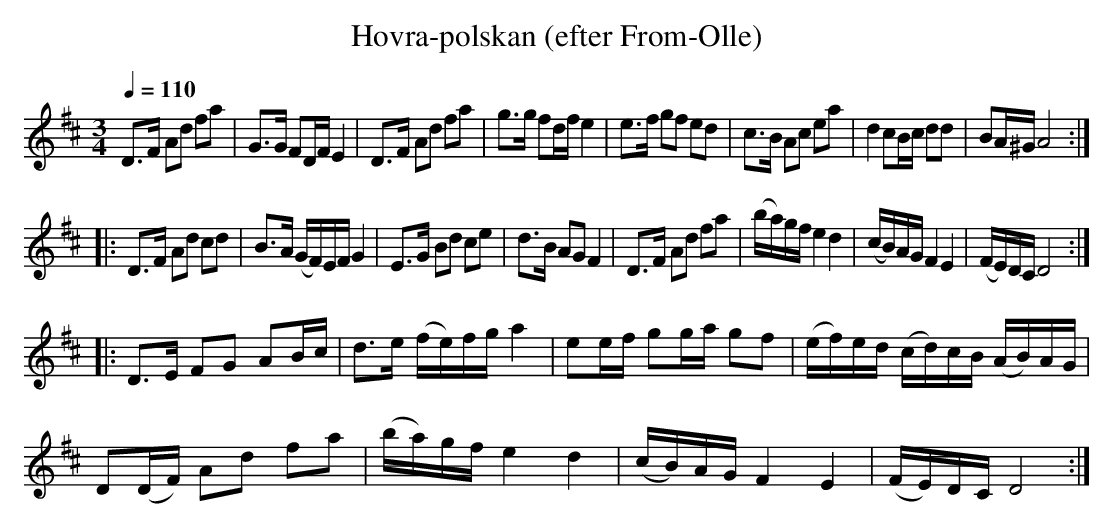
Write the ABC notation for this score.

X:1
T:Hovra-polskan (efter From-Olle)
Q:1/4=110
M:3/4
L:1/8
K:D
D>F Ad fa|G>G FD/F/ E2|D>F Ad fa|g>g fd/f/ e2|\
e>f gf ed|c>B Ac ea|d2 cB/c/ dd|BA/^G/ A4:|
|:D>F Ad cd|B>A (G/F/)E/F/ G2|E>G Bd ce|d>B AG F2|\
D>F Ad fa|(b/a/)g/f/ e2 d2|\
(c/B/)A/G/ F2 E2|(F/E/)D/C/ D4:|
|:D>E FG AB/c/|d>e (f/e/)f/g/ a2|\
ee/f/ gg/a/ gf| (e/f/)e/d/ (c/d/)c/B/ (A/B/)A/G/|
D(D/F/) Ad fa|(b/a/)g/f/ e2 d2|\
(c/B/)A/G/ F2 E2|(F/E/)D/C/ D4:|
